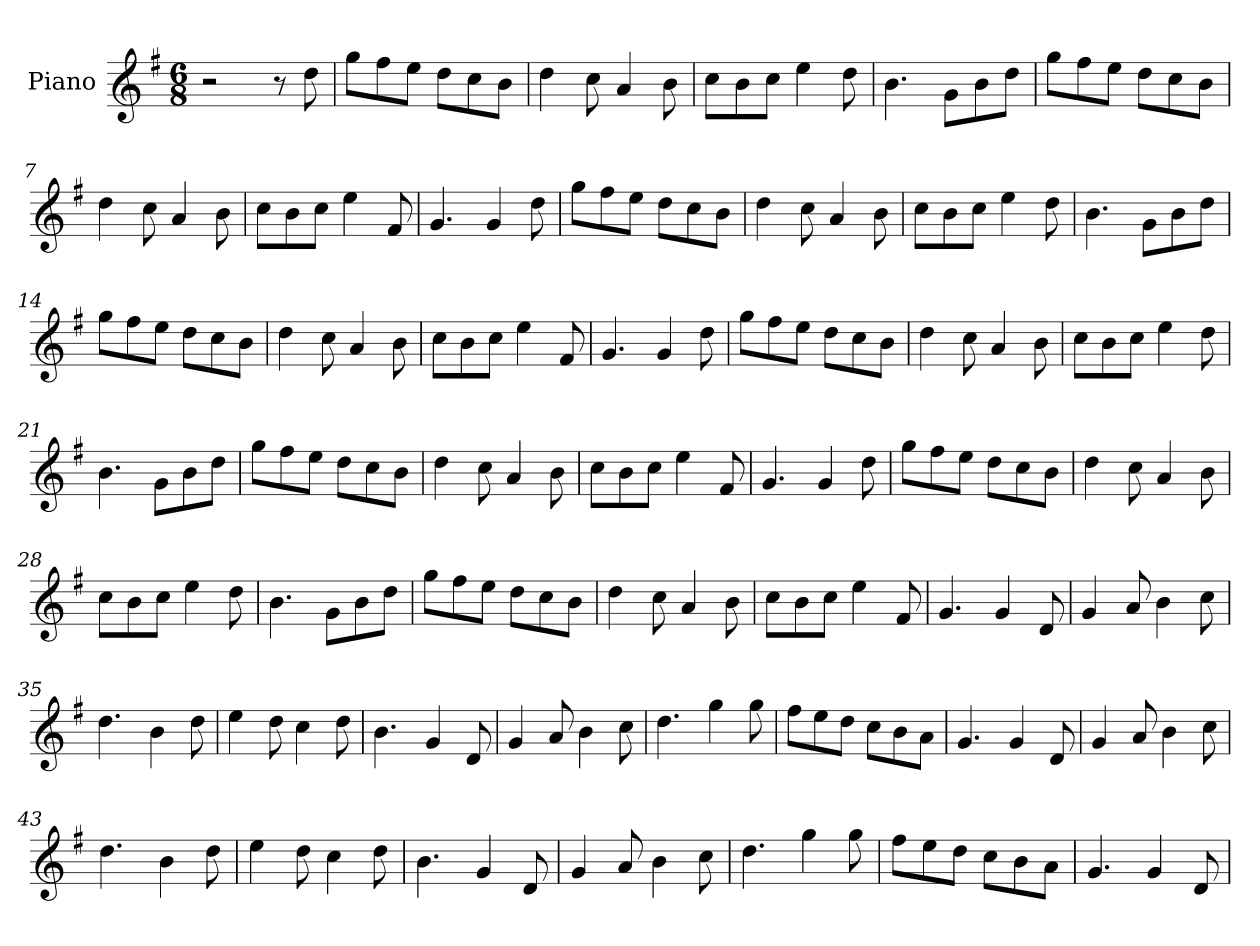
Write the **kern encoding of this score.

**kern
*part1
*staff1
*I"Piano
*I'Pno
*clefG2
*k[f#]
*M6/8
=1
2r
8r
8dd\
=2
8gg\L
8ff#\
8ee\J
8dd\L
8cc\
8b\J
=3
4dd\
8cc\
4a/
8b\
=4
8cc\L
8b\
8cc\J
4ee\
8dd\
=5
4.b\
8g\L
8b\
8dd\J
=6
8gg\L
8ff#\
8ee\J
8dd\L
8cc\
8b\J
=7
4dd\
8cc\
4a/
8b\
=8
8cc\L
8b\
8cc\J
4ee\
8f#/
=9
4.g/
4g/
8dd\
=10
8gg\L
8ff#\
8ee\J
8dd\L
8cc\
8b\J
=11
4dd\
8cc\
4a/
8b\
=12
8cc\L
8b\
8cc\J
4ee\
8dd\
=13
4.b\
8g\L
8b\
8dd\J
=14
8gg\L
8ff#\
8ee\J
8dd\L
8cc\
8b\J
=15
4dd\
8cc\
4a/
8b\
=16
8cc\L
8b\
8cc\J
4ee\
8f#/
=17
4.g/
4g/
8dd\
=18
8gg\L
8ff#\
8ee\J
8dd\L
8cc\
8b\J
=19
4dd\
8cc\
4a/
8b\
=20
8cc\L
8b\
8cc\J
4ee\
8dd\
=21
4.b\
8g\L
8b\
8dd\J
=22
8gg\L
8ff#\
8ee\J
8dd\L
8cc\
8b\J
=23
4dd\
8cc\
4a/
8b\
=24
8cc\L
8b\
8cc\J
4ee\
8f#/
=25
4.g/
4g/
8dd\
=26
8gg\L
8ff#\
8ee\J
8dd\L
8cc\
8b\J
=27
4dd\
8cc\
4a/
8b\
=28
8cc\L
8b\
8cc\J
4ee\
8dd\
=29
4.b\
8g\L
8b\
8dd\J
=30
8gg\L
8ff#\
8ee\J
8dd\L
8cc\
8b\J
=31
4dd\
8cc\
4a/
8b\
=32
8cc\L
8b\
8cc\J
4ee\
8f#/
=33
4.g/
4g/
8d/
=34
4g/
8a/
4b\
8cc\
=35
4.dd\
4b\
8dd\
=36
4ee\
8dd\
4cc\
8dd\
=37
4.b\
4g/
8d/
=38
4g/
8a/
4b\
8cc\
=39
4.dd\
4gg\
8gg\
=40
8ff#\L
8ee\
8dd\J
8cc\L
8b\
8a\J
=41
4.g/
4g/
8d/
=42
4g/
8a/
4b\
8cc\
=43
4.dd\
4b\
8dd\
=44
4ee\
8dd\
4cc\
8dd\
=45
4.b\
4g/
8d/
=46
4g/
8a/
4b\
8cc\
=47
4.dd\
4gg\
8gg\
=48
8ff#\L
8ee\
8dd\J
8cc\L
8b\
8a\J
=49
4.g/
4g/
8d/
=
*-
